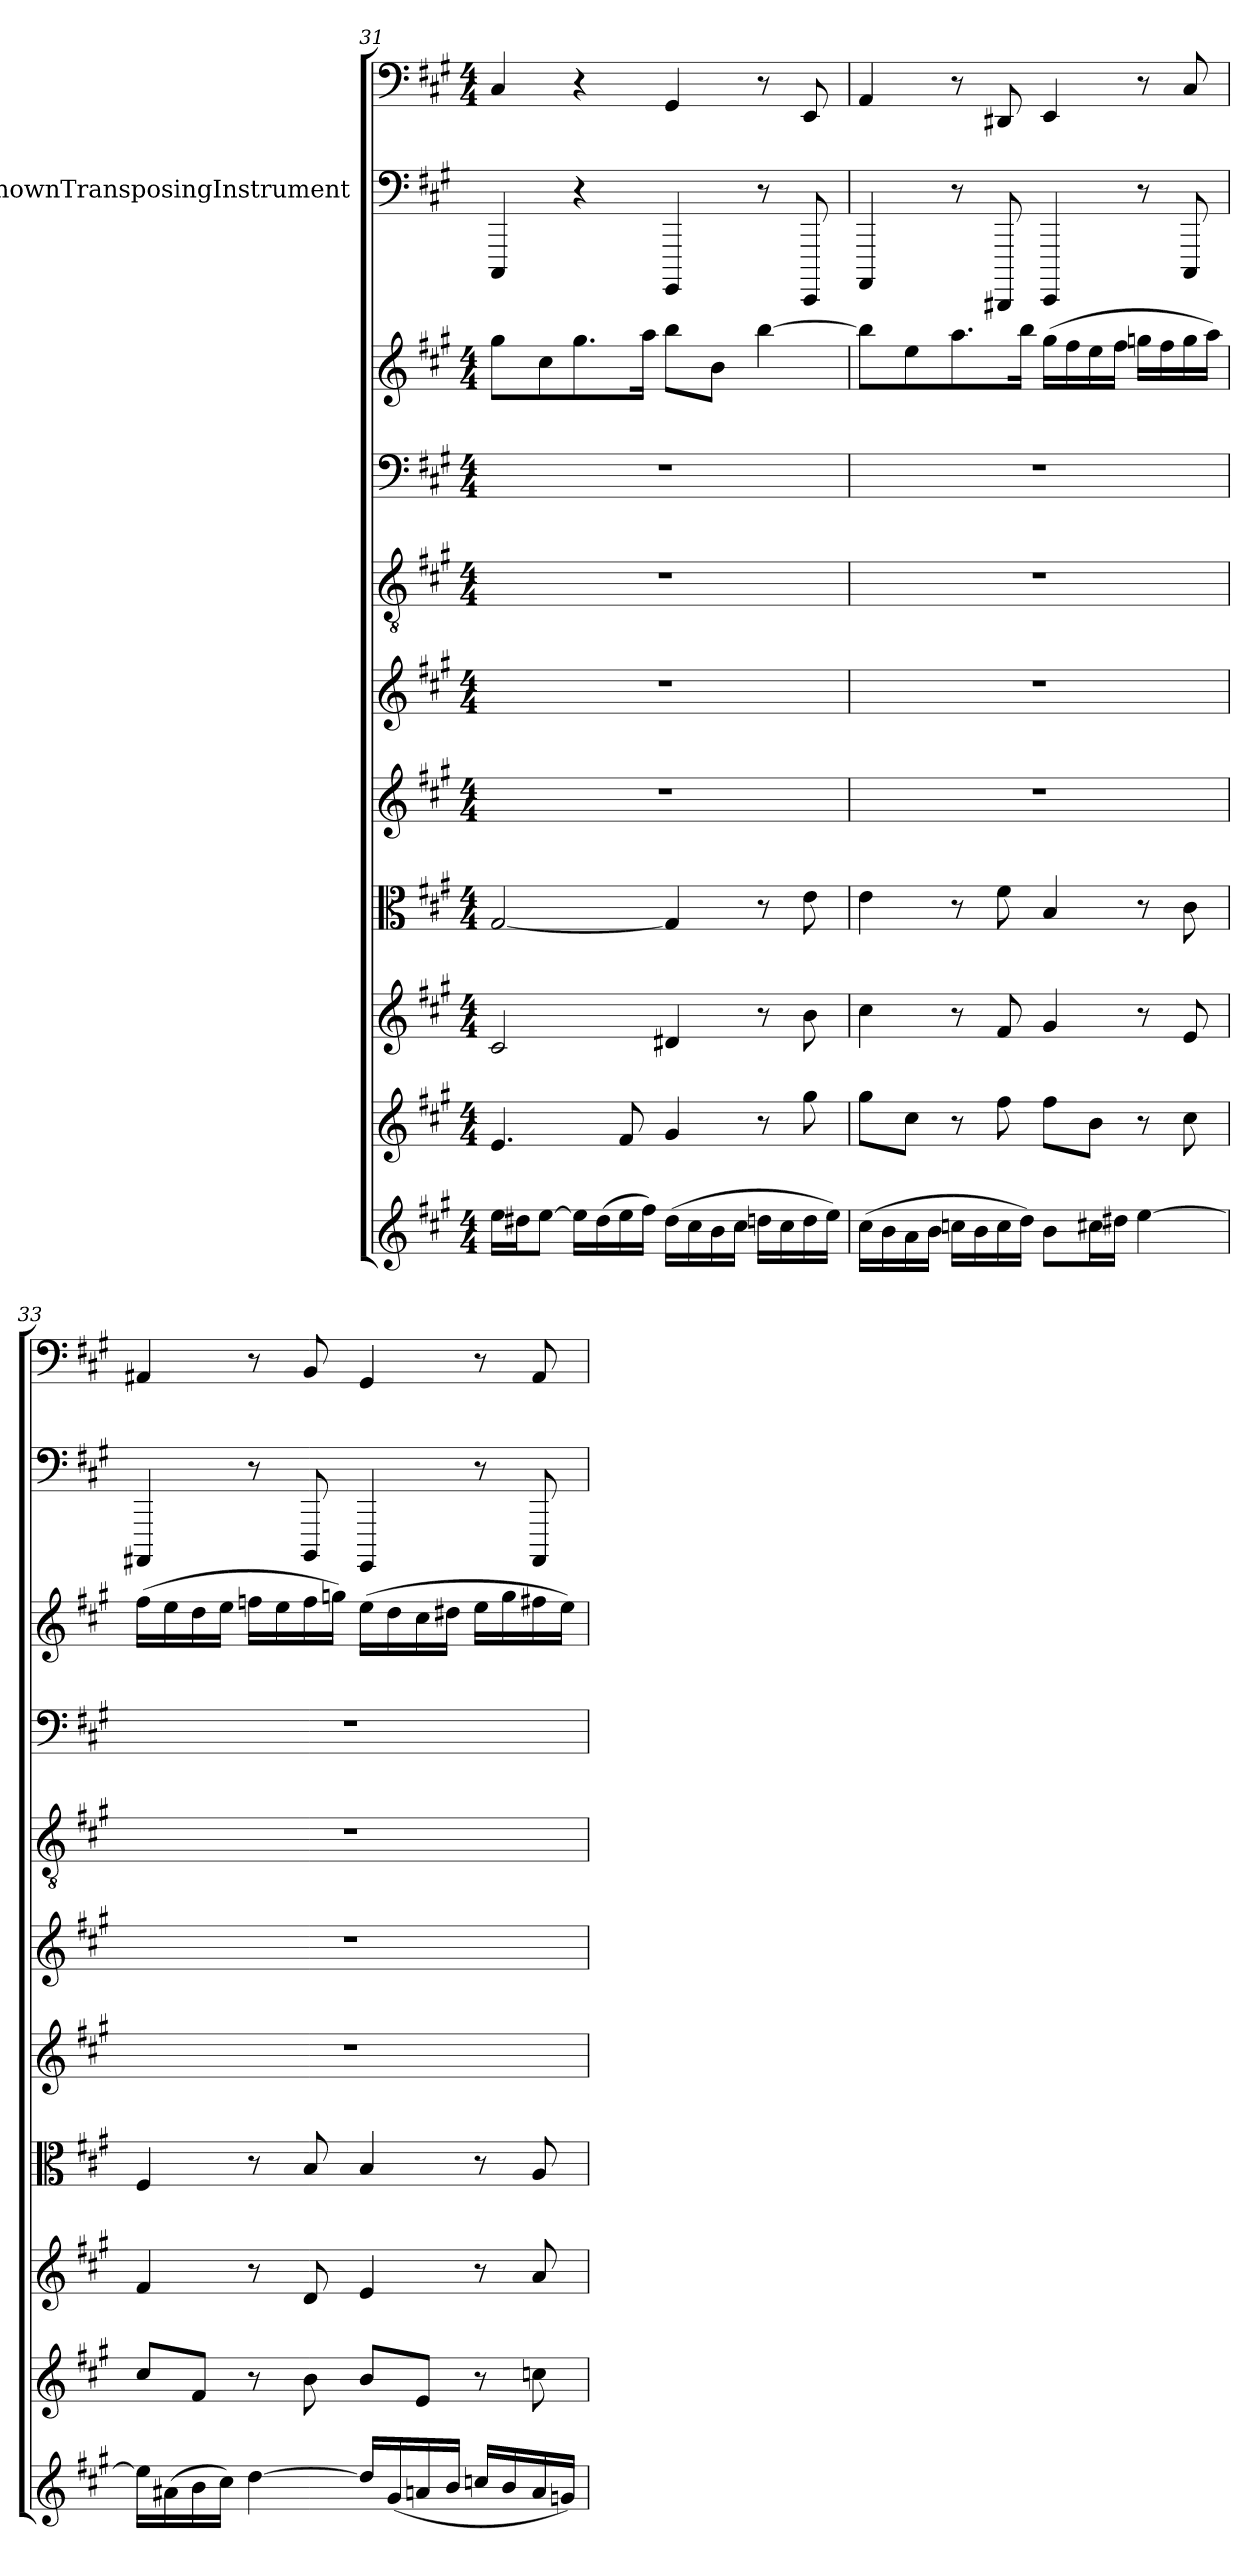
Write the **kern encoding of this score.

**kern	**kern	**kern	**kern	**kern	**kern	**kern	**kern	**kern	**kern	**kern
*part11	*part10	*part9	*part8	*part7	*part6	*part5	*part4	*part3	*part2	*part1
*staff11	*staff10	*staff9	*staff8	*staff7	*staff6	*staff5	*staff4	*staff3	*staff2	*staff1
*	*	*	*	*	*	*	*	*	*I"UnknownTransposingInstrument	*
*clefG2	*clefG2	*clefG2	*clefC3	*clefG2	*clefG2	*clefGv2	*clefF4	*clefG2	*clefF4	*clefF4
*	*	*	*	*	*	*	*	*	*ITrd-7c-12	*
*k[f#c#g#]	*k[f#c#g#]	*k[f#c#g#]	*k[f#c#g#]	*k[f#c#g#]	*k[f#c#g#]	*k[f#c#g#]	*k[f#c#g#]	*k[f#c#g#]	*k[f#c#g#]	*k[f#c#g#]
*A:	*A:	*A:	*A:	*A:	*A:	*A:	*A:	*A:	*	*A:
*M4/4	*M4/4	*M4/4	*M4/4	*M4/4	*M4/4	*M4/4	*M4/4	*M4/4	*	*M4/4
=31	=31	=31	=31	=31	=31	=31	=31	=31	=31	=31
16ee\LL	4.e/	2c#/	[2G#/	1r	1r	1r	1r	8gg#\L	4CC#/	4C#/
16dd#X\J	.	.	.	.	.	.	.	.	.	.
[8ee\J	.	.	.	.	.	.	.	8cc#\	.	.
16ee\LL]	.	.	.	.	.	.	.	8.gg#\	4r	4r
(16dd#\	.	.	.	.	.	.	.	.	.	.
16ee\	8f#/	.	.	.	.	.	.	.	.	.
16ff#\JJ)	.	.	.	.	.	.	.	16aa\Jk	.	.
(16dd#\LL	4g#/	4d#X/	4G#/]	.	.	.	.	8bb\L	4GGG#/	4GG#/
16cc#\	.	.	.	.	.	.	.	.	.	.
16b\	.	.	.	.	.	.	.	8b\J	.	.
16cc#\JJ	.	.	.	.	.	.	.	.	.	.
16ddn\LL	8r	8r	8r	.	.	.	.	[4bb\	8r	8r
16cc#\	.	.	.	.	.	.	.	.	.	.
16dd\	8gg#\	8b\	8e\	.	.	.	.	.	8EEE/	8EE/
16ee\JJ)	.	.	.	.	.	.	.	.	.	.
=32	=32	=32	=32	=32	=32	=32	=32	=32	=32	=32
(16cc#\LL	8gg#\L	4cc#\	4e\	1r	1r	1r	1r	8bb\L]	4AAA/	4AA/
16b\	.	.	.	.	.	.	.	.	.	.
16a\	8cc#\J	.	.	.	.	.	.	8ee\	.	.
16b\JJ	.	.	.	.	.	.	.	.	.	.
16ccn\LL	8r	8r	8r	.	.	.	.	8.aa\	8r	8r
16b\	.	.	.	.	.	.	.	.	.	.
16cc\	8ff#\	8f#/	8f#\	.	.	.	.	.	8DDD#X/	8DD#X/
16dd\JJ)	.	.	.	.	.	.	.	16bb\Jk	.	.
8b\L	8ff#\L	4g#/	4B/	.	.	.	.	(16gg#\LL	4EEE/	4EE/
.	.	.	.	.	.	.	.	16ff#\	.	.
16cc#X\L	8b\J	.	.	.	.	.	.	16ee\	.	.
16dd#X\JJ	.	.	.	.	.	.	.	16ff#\JJ	.	.
[4ee\	8r	8r	8r	.	.	.	.	16ggn\LL	8r	8r
.	.	.	.	.	.	.	.	16ff#\	.	.
.	8cc#\	8e/	8c#\	.	.	.	.	16gg\	8CC#/	8C#/
.	.	.	.	.	.	.	.	16aa\JJ)	.	.
=33	=33	=33	=33	=33	=33	=33	=33	=33	=33	=33
16ee\LL]	8cc#/L	4f#/	4F#/	1r	1r	1r	1r	(16ff#\LL	4AAA#X/	4AA#X/
(16a#X\	.	.	.	.	.	.	.	16ee\	.	.
16b\	8f#/J	.	.	.	.	.	.	16dd\	.	.
16cc#\JJ)	.	.	.	.	.	.	.	16ee\JJ	.	.
[4dd\	8r	8r	8r	.	.	.	.	16ffn\LL	8r	8r
.	.	.	.	.	.	.	.	16ee\	.	.
.	8b\	8d/	8B/	.	.	.	.	16ff\	8BBB/	8BB/
.	.	.	.	.	.	.	.	16ggn\JJ)	.	.
16dd/LL]	8b/L	4e/	4B/	.	.	.	.	(16ee\LL	4GGG#/	4GG#/
(16g#/	.	.	.	.	.	.	.	16dd\	.	.
16an/	8e/J	.	.	.	.	.	.	16cc#\	.	.
16b/JJ	.	.	.	.	.	.	.	16dd#X\JJ	.	.
16ccn/LL	8r	8r	8r	.	.	.	.	16ee\LL	8r	8r
16b/	.	.	.	.	.	.	.	16gg\	.	.
16a/	8ccn\	8a/	8A/	.	.	.	.	16ff#X\	8AAA#/	8AA#/
16gn/JJ)	.	.	.	.	.	.	.	16ee\JJ)	.	.
=	=	=	=	=	=	=	=	=	=	=
*-	*-	*-	*-	*-	*-	*-	*-	*-	*-	*-
